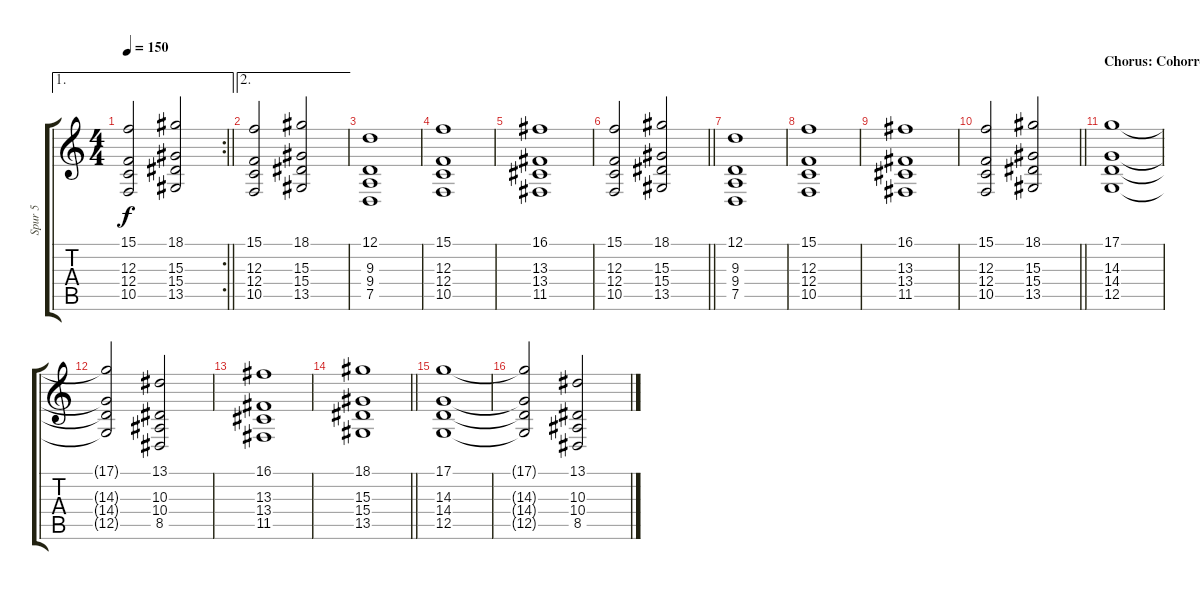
\track ("Spur 5" "Spur 5") {instrument synthstrings1}
\staff {score tabs}
\tuning (D4 A3 F3 C3 G2 D2) {hide}
\ae 1
\rc 2
\ts (4 4)
\tempo 150
\clef g2
\barLineRight lightlight
\ks c
(15.1 12.3 12.4 10.5).2{dy f} (18.1 15.3 15.4 13.5).2 |
\ae 2
(15.1 12.3 12.4 10.5).2 (18.1 15.3 15.4 13.5).2 |
(12.1 9.3 9.4 7.5).1 |
(15.1 12.3 12.4 10.5).1 |
(16.1 13.3 13.4 11.5).1 |
\barLineRight lightlight
(15.1 12.3 12.4 10.5).2 (18.1 15.3 15.4 13.5).2 |
(12.1 9.3 9.4 7.5).1 |
(15.1 12.3 12.4 10.5).1 |
(16.1 13.3 13.4 11.5).1 |
\barLineRight lightlight
(15.1 12.3 12.4 10.5).2 (18.1 15.3 15.4 13.5).2 |
\section ("" "Chorus: Cohorror, der seine Eier legt")
(17.1 14.3 14.4 12.5).1 |
(17.1{t} 14.3{t} 14.4{t} 12.5{t}).2 (13.1 10.3 10.4 8.5).2 |
(16.1 13.3 13.4 11.5).1 |
\barLineRight lightlight
(18.1 15.3 15.4 13.5).1 |
(17.1 14.3 14.4 12.5).1 |
(17.1{t} 14.3{t} 14.4{t} 12.5{t}).2 (13.1 10.3 10.4 8.5).2
